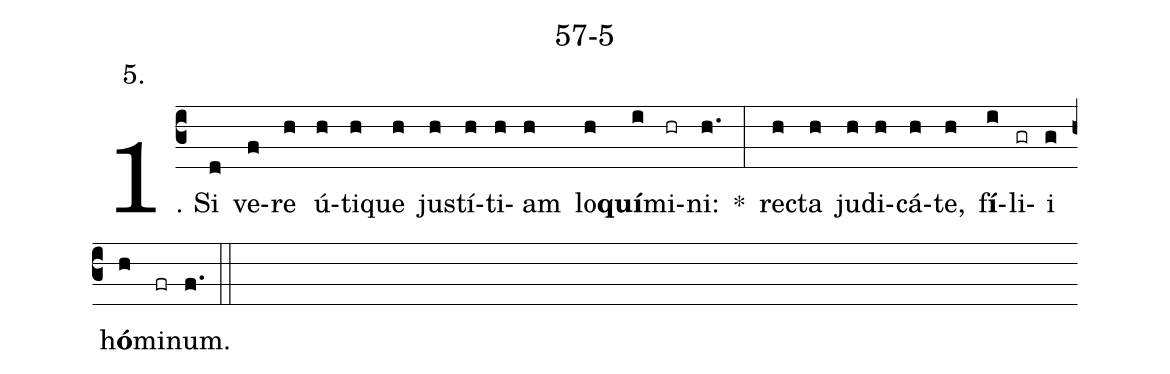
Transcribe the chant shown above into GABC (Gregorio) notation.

name: 57-5;
annotation: 5.;
%%
(c3)1. Si(d) ve(f)re(h) ú(h)ti(h)que(h) jus(h)tí(h)ti(h)am(h) lo(h)<b>quí</b>(i)mi(hr)ni:(h.) *(:) rec(h)ta(h) ju(h)di(h)cá(h)te,(h) f<b>í</b>(i)li(gr)i(g) h<b>ó</b>(h)mi(fr)num.(f.) (::)
